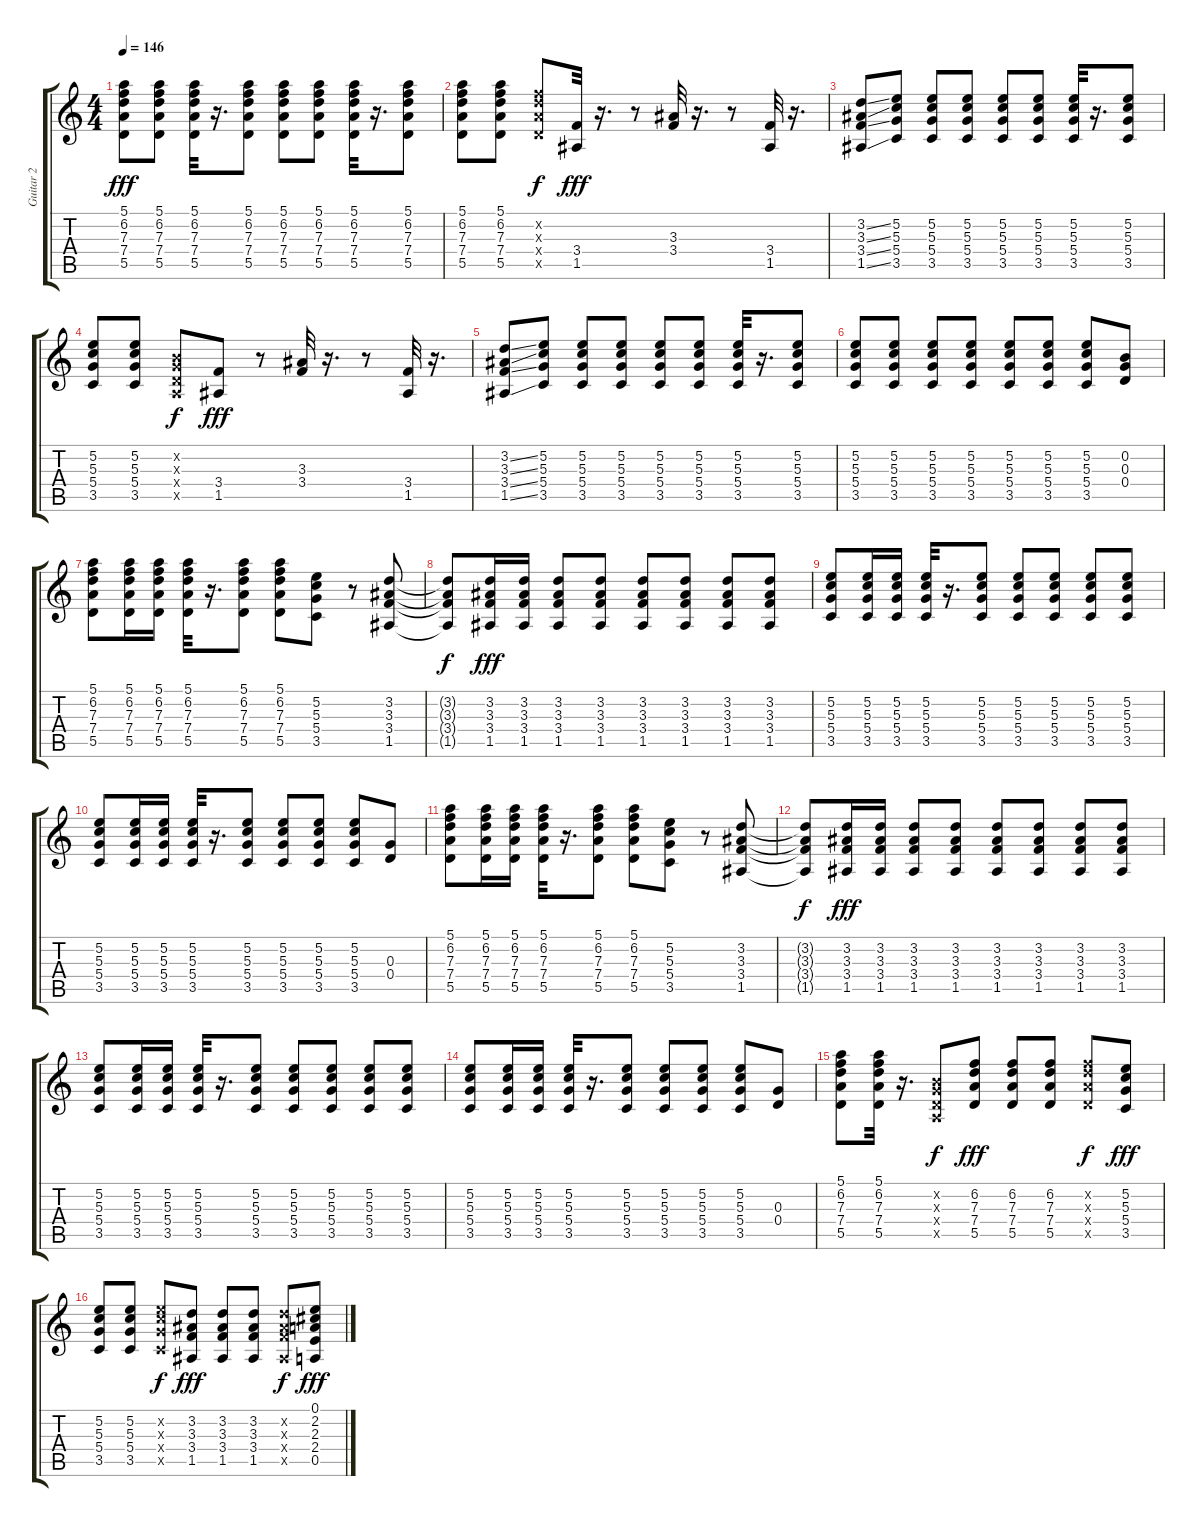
\track ("Guitar 2" "Guitar 2") {instrument electricguitarjazz}
\staff {score tabs}
\tuning (E4 B3 G3 D3 A2 E2) {hide}
\ts (4 4)
\tempo 146
\clef g2
\ks c
(5.1 6.2 7.3 7.4 5.5).8{dy fff} (5.1 6.2 7.3 7.4 5.5).8 (5.1 6.2 7.3 7.4 5.5).32 r.16{d} (5.1 6.2 7.3 7.4 5.5).8 (5.1 6.2 7.3 7.4 5.5).8 (5.1 6.2 7.3 7.4 5.5).8 (5.1 6.2 7.3 7.4 5.5).32 r.16{d} (5.1 6.2 7.3 7.4 5.5).8 |
(5.1 6.2 7.3 7.4 5.5).8 (5.1 6.2 7.3 7.4 5.5).8 (6.2{x} 7.3{x} 7.4{x} 5.5{x}).8{dy f} (3.4 1.5).32{dy fff} r.16{d} r.8 (3.3 3.4).32 r.16{d} r.8 (3.4 1.5).32 r.16{d} |
(3.2{ss} 3.3{ss} 3.4{ss} 1.5{ss}).8 (5.2 5.3 5.4 3.5).8 (5.2 5.3 5.4 3.5).8 (5.2 5.3 5.4 3.5).8 (5.2 5.3 5.4 3.5).8 (5.2 5.3 5.4 3.5).8 (5.2 5.3 5.4 3.5).32 r.16{d} (5.2 5.3 5.4 3.5).8 |
(5.2 5.3 5.4 3.5).8 (5.2 5.3 5.4 3.5).8 (0.2{x} 0.3{x} 0.4{x} 0.5{x}).8{dy f} (3.4 1.5).8{dy fff} r.8 (3.3 3.4).32 r.16{d} r.8 (3.4 1.5).32 r.16{d} |
(3.2{ss} 3.3{ss} 3.4{ss} 1.5{ss}).8 (5.2 5.3 5.4 3.5).8 (5.2 5.3 5.4 3.5).8 (5.2 5.3 5.4 3.5).8 (5.2 5.3 5.4 3.5).8 (5.2 5.3 5.4 3.5).8 (5.2 5.3 5.4 3.5).32 r.16{d} (5.2 5.3 5.4 3.5).8 |
(5.2 5.3 5.4 3.5).8 (5.2 5.3 5.4 3.5).8 (5.2 5.3 5.4 3.5).8 (5.2 5.3 5.4 3.5).8 (5.2 5.3 5.4 3.5).8 (5.2 5.3 5.4 3.5).8 (5.2 5.3 5.4 3.5).8 (0.2 0.3 0.4).8 |
(5.1 6.2 7.3 7.4 5.5).8 (5.1 6.2 7.3 7.4 5.5).16 (5.1 6.2 7.3 7.4 5.5).16 (5.1 6.2 7.3 7.4 5.5).32 r.16{d} (5.1 6.2 7.3 7.4 5.5).8 (5.1 6.2 7.3 7.4 5.5).8 (5.2 5.3 5.4 3.5).8 r.8 (3.2 3.3 3.4 1.5).8 |
(3.2{t} 3.3{t} 3.4{t} 1.5{t}).8{dy f} (3.2 3.3 3.4 1.5).16{dy fff} (3.2 3.3 3.4 1.5).16 (3.2 3.3 3.4 1.5).8 (3.2 3.3 3.4 1.5).8 (3.2 3.3 3.4 1.5).8 (3.2 3.3 3.4 1.5).8 (3.2 3.3 3.4 1.5).8 (3.2 3.3 3.4 1.5).8 |
(5.2 5.3 5.4 3.5).8 (5.2 5.3 5.4 3.5).16 (5.2 5.3 5.4 3.5).16 (5.2 5.3 5.4 3.5).32 r.16{d} (5.2 5.3 5.4 3.5).8 (5.2 5.3 5.4 3.5).8 (5.2 5.3 5.4 3.5).8 (5.2 5.3 5.4 3.5).8 (5.2 5.3 5.4 3.5).8 |
(5.2 5.3 5.4 3.5).8 (5.2 5.3 5.4 3.5).16 (5.2 5.3 5.4 3.5).16 (5.2 5.3 5.4 3.5).32 r.16{d} (5.2 5.3 5.4 3.5).8 (5.2 5.3 5.4 3.5).8 (5.2 5.3 5.4 3.5).8 (5.2 5.3 5.4 3.5).8 (0.3 0.4).8 |
(5.1 6.2 7.3 7.4 5.5).8 (5.1 6.2 7.3 7.4 5.5).16 (5.1 6.2 7.3 7.4 5.5).16 (5.1 6.2 7.3 7.4 5.5).32 r.16{d} (5.1 6.2 7.3 7.4 5.5).8 (5.1 6.2 7.3 7.4 5.5).8 (5.2 5.3 5.4 3.5).8 r.8 (3.2 3.3 3.4 1.5).8 |
(3.2{t} 3.3{t} 3.4{t} 1.5{t}).8{dy f} (3.2 3.3 3.4 1.5).16{dy fff} (3.2 3.3 3.4 1.5).16 (3.2 3.3 3.4 1.5).8 (3.2 3.3 3.4 1.5).8 (3.2 3.3 3.4 1.5).8 (3.2 3.3 3.4 1.5).8 (3.2 3.3 3.4 1.5).8 (3.2 3.3 3.4 1.5).8 |
(5.2 5.3 5.4 3.5).8 (5.2 5.3 5.4 3.5).16 (5.2 5.3 5.4 3.5).16 (5.2 5.3 5.4 3.5).32 r.16{d} (5.2 5.3 5.4 3.5).8 (5.2 5.3 5.4 3.5).8 (5.2 5.3 5.4 3.5).8 (5.2 5.3 5.4 3.5).8 (5.2 5.3 5.4 3.5).8 |
(5.2 5.3 5.4 3.5).8 (5.2 5.3 5.4 3.5).16 (5.2 5.3 5.4 3.5).16 (5.2 5.3 5.4 3.5).32 r.16{d} (5.2 5.3 5.4 3.5).8 (5.2 5.3 5.4 3.5).8 (5.2 5.3 5.4 3.5).8 (5.2 5.3 5.4 3.5).8 (0.3 0.4).8 |
(5.1 6.2 7.3 7.4 5.5).8 (5.1 6.2 7.3 7.4 5.5).32 r.16{d} (0.2{x} 0.3{x} 0.4{x} 0.5{x}).8{dy f} (6.2 7.3 7.4 5.5).8{dy fff} (6.2 7.3 7.4 5.5).8 (6.2 7.3 7.4 5.5).8 (6.2{x} 7.3{x} 7.4{x} 5.5{x}).8{dy f} (5.2 5.3 5.4 3.5).8{dy fff} |
(5.2 5.3 5.4 3.5).8 (5.2 5.3 5.4 3.5).8 (5.2{x} 5.3{x} 5.4{x} 3.5{x}).8{dy f} (3.2 3.3 3.4 1.5).8{dy fff} (3.2 3.3 3.4 1.5).8 (3.2 3.3 3.4 1.5).8 (3.2{x} 3.3{x} 3.4{x} 1.5{x}).8{dy f} (0.1 2.2 2.3 2.4 0.5).8{dy fff}
